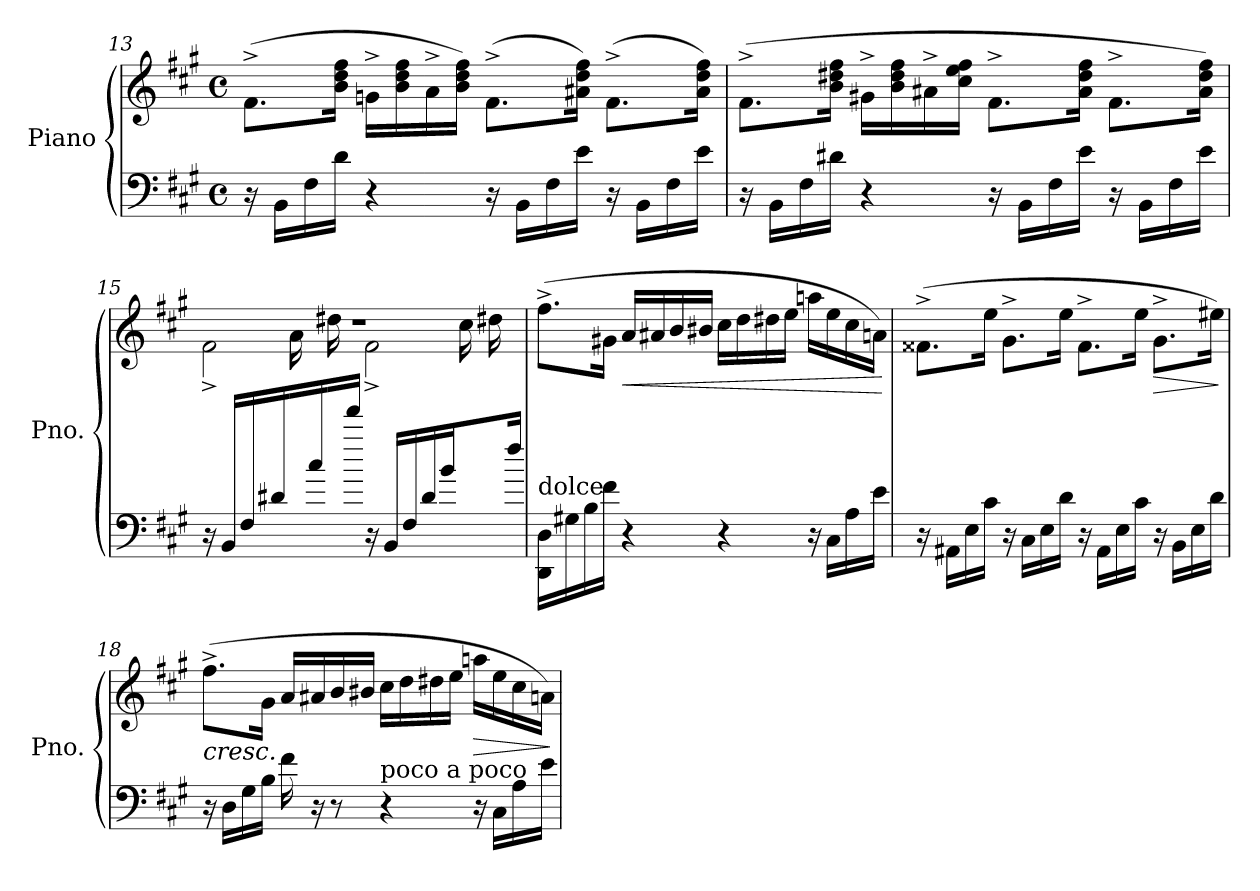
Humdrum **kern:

**kern	**kern	**dynam
*part1	*part1	*part1
*staff2	*staff1	*staff1/2
*I"Piano	*	*
*I'Pno.	*	*
*clefF4	*clefG2	*
*k[f#c#g#]	*k[f#c#g#]	*
*M4/4	*M4/4	*
*met(c)	*met(c)	*
=13	=13	=13
16r	(8.f#^\L	.
16BB\LL	.	.
16F#\	.	.
16d\JJ	16b\ 16dd\ 16ff#\Jk	.
4r	16gn^\LL	.
.	16b\ 16dd\ 16ff#\	.
.	16a^\	.
.	16b\ 16dd\ 16ff#\JJ)	.
16r	(8.f#^\L	.
16BB\LL	.	.
16F#\	.	.
16e\JJ	16a#X\ 16dd\ 16ff#\Jk)	.
16r	(8.f#^\L	.
16BB\LL	.	.
16F#\	.	.
16e\JJ	16a#\ 16dd\ 16ff#\Jk)	.
!!LO:LB:g=z
=14	=14	=14
16r	(8.f#^\L	.
16BB\LL	.	.
16F#\	.	.
16d#X\JJ	16b\ 16dd#X\ 16ff#\Jk	.
4r	16g#X^\LL	.
.	16b\ 16dd#\ 16ff#\	.
.	16a#X^\	.
.	16cc#\ 16ee\ 16ff#\JJ	.
16r	8.f#^\L	.
16BB\LL	.	.
16F#\	.	.
16e\JJ	16a#\ 16dd#\ 16ff#\Jk	.
16r	8.f#^\L	.
16BB\LL	.	.
16F#\	.	.
16e\JJ	16a#\ 16dd#\ 16ff#\Jk)	.
=15	=15	=15
*	*^	*
*	*	*^	*
16r	1r	2f#^\	4ryy	.
16BB/LL	.	.	.	.
16F#/	.	.	.	.
16d#X/	.	.	.	.
16ryy	.	.	16a\	.
16cc#\	.	.	16ryy	.
16ryy	.	.	16dd#X\	.
16fff#\JJ	.	.	4.ryy	.
16r	.	2f#^\	.	.
16BB/LL	.	.	.	.
16F#/	.	.	.	.
16d#/	.	.	.	.
16b\	.	.	.	.
8ryy	.	.	16cc#\	.
.	.	.	16dd#X\	.
16ff#\JJ	.	.	16ryy	.
*	*v	*v	*v	*
!!LO:LB:g=z
=16	=16	=16
*	*MM156	*
*	*^	*
*	*	*^	*
!	!LO:TX:a:B:t=Allegro grazioso	!	!	!
!LO:TX:a:t=dolce	!	!	!	!
*	*v	*v	*v	*
16DD\ 16D\LL	(8.ff#^\L	.
16G#X\	.	.
16B\	.	.
16f#\JJ	16g#X\Jk	.
!	!	!LO:HP:b
4r	16a/LL	<
.	16a#X/	.
.	16b/	.
.	16b#X/JJ	.
4r	16cc#\LL	.
.	16dd\	.
.	16dd#X\	.
.	16ee\JJ	.
16r	16aan\LL	.
16C#\LL	16ee\	.
16A\	16cc#\	.
16e\JJ	16an\JJ)	.
.	.	[
=17	=17	=17
16r	(8.f##X^\L	.
16AA#X\LL	.	.
16E\	.	.
16c#\JJ	16ee\Jk	.
16r	8.g#^\L	.
16C#\LL	.	.
16E\	.	.
16d\JJ	16ee\Jk	.
16r	8.f##^\L	.
16AA#\LL	.	.
16E\	.	.
16c#\JJ	16ee\Jk	.
!	!	!LO:HP:b
16r	8.g#^\L	>
16BB\LL	.	.
16E\	.	.
16d\JJ	16ee#X\Jk)	.
.	.	]
!!LO:LB:g=z
=18	=18	=18
!	!	!LO:HP:b
16r	(8.ff#^\L	<
16D\LL	.	.
16G#\	.	.
16B\JJ	16g#\Jk	.
16f#\	16a/LL	.
16r	16a#X/	.
8r	16b/	.
.	16b#X/JJ	.
!LO:TX:a:t=poco a poco	!	!
4r	16cc#\LL	.
.	16dd\	.
.	16dd#X\	.
.	16ee\JJ	.
!	!	!LO:HP:b
16r	16aan\LL	>
16C#\LL	16ee\	.
16A\	16cc#\	.
16e\JJ	16an\JJ)	.
.	.	[ ]
=	=	=
*-	*-	*-
